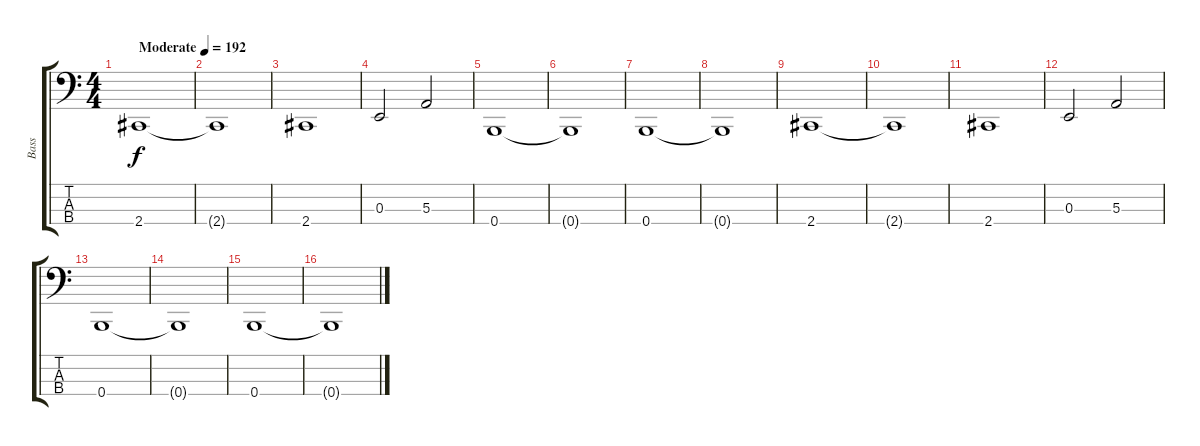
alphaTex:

\track ("Bass" "Bass") {instrument electricbassfinger}
\staff {score tabs}
\tuning (D2 A1 E1 B0) {hide}
\ts (4 4)
\section ("" "")
\tempo (192 "Moderate")
\clef f4
\ks c
2.4.1{dy f instrument electricbassfinger} |
2.4{t}.1 |
2.4.1 |
0.3.2 5.3.2 |
0.4.1 |
0.4{t}.1 |
0.4.1 |
0.4{t}.1 |
2.4.1 |
2.4{t}.1 |
2.4.1 |
0.3.2 5.3.2 |
0.4.1 |
0.4{t}.1 |
0.4.1 |
0.4{t}.1
